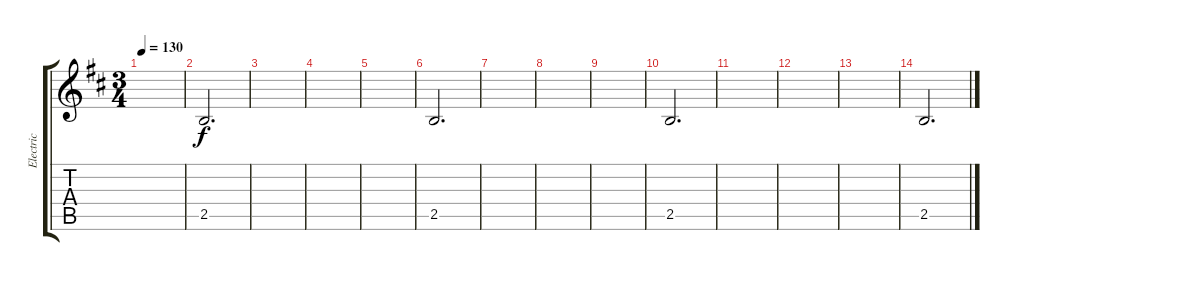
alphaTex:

\track ("Electric" "Electric") {instrument overdrivenguitar}
\staff {score tabs}
\tuning (E4 B3 G3 D3 A2 E2) {hide}
\ts (3 4)
\tempo 130
\clef g2
\ks bminor
|
2.5.2{d} |
|
|
|
2.5.2{d} |
|
|
|
2.5.2{d} |
|
|
|
2.5.2{d}
